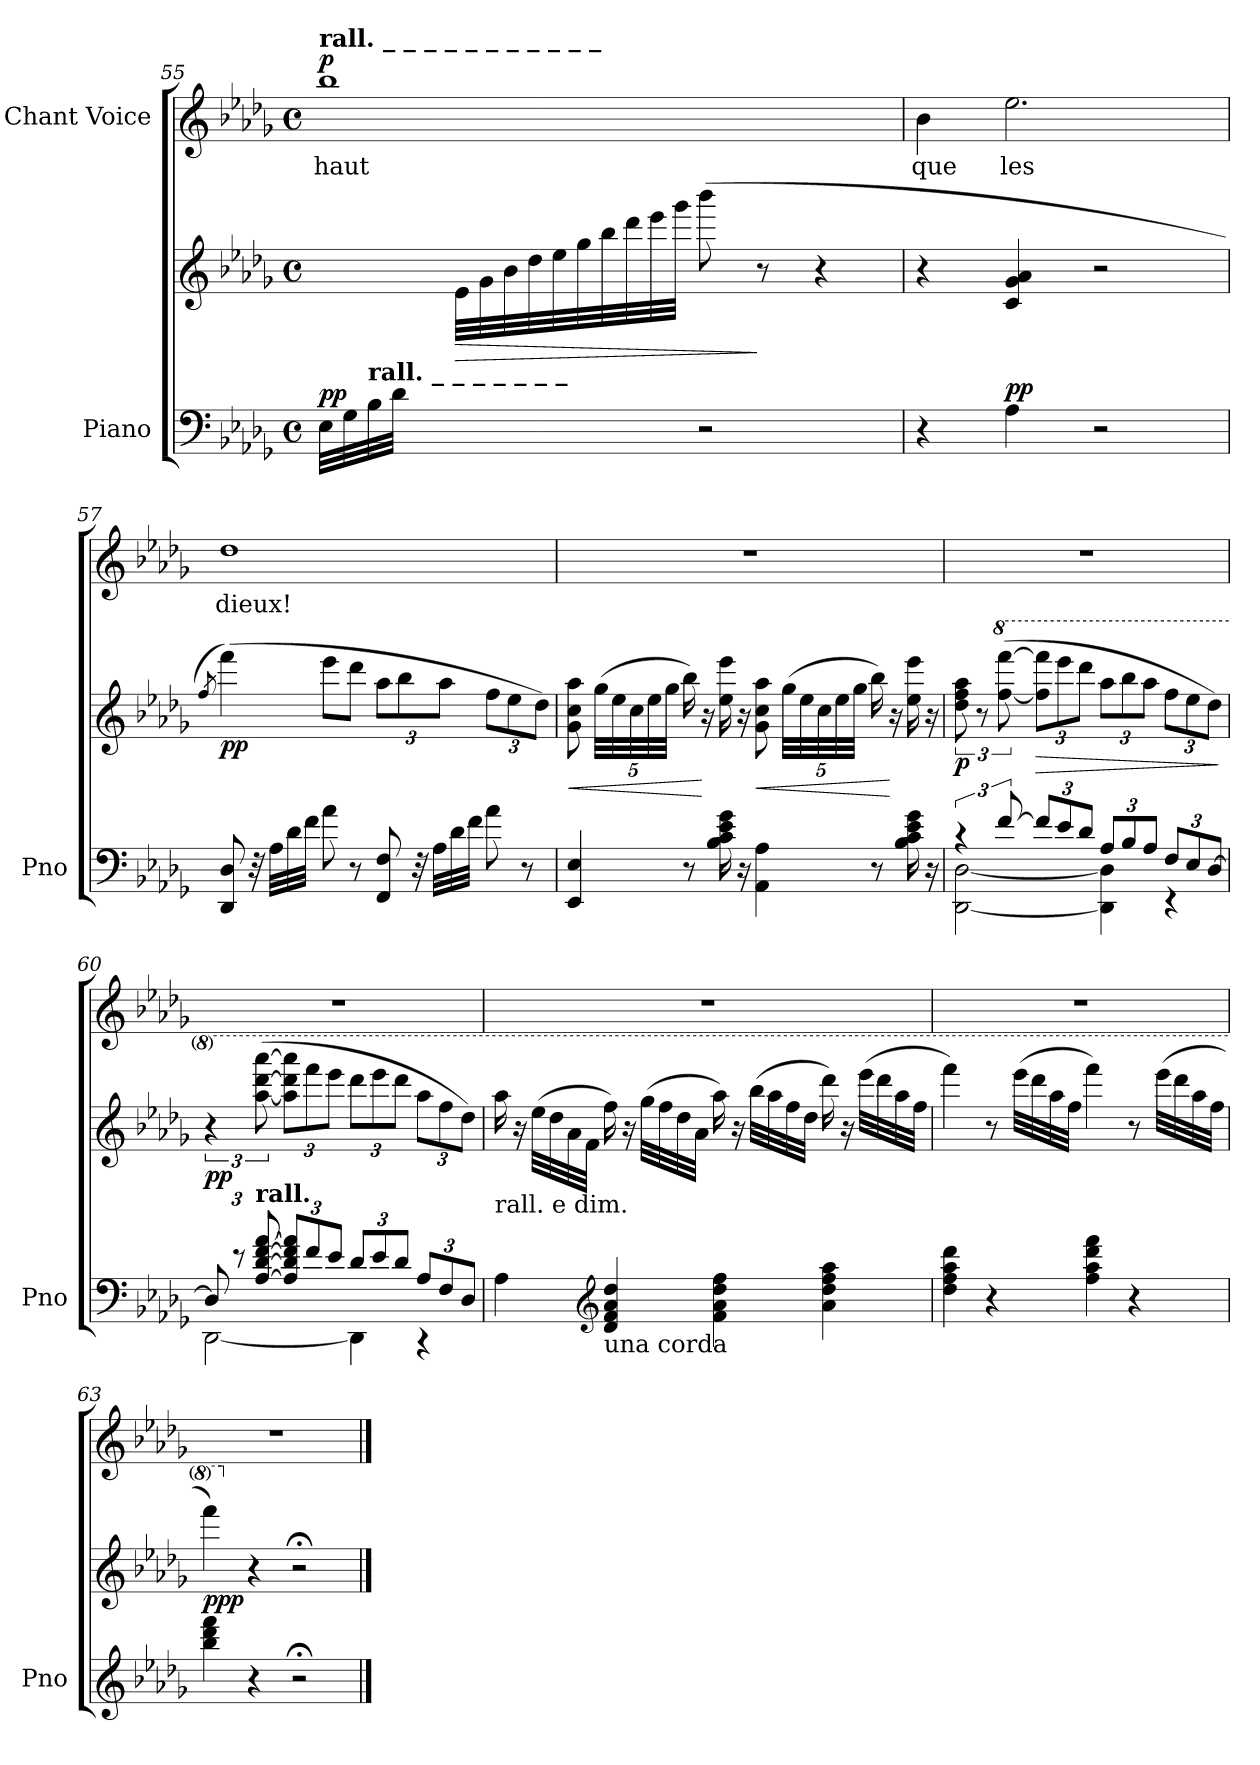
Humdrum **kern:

**kern	**kern	**dynam	**kern	**text	**dynam
*part2	*part2	*part2	*part1	*part1	*part1
*staff3	*staff2	*staff2/3	*staff1	*staff1	*staff1
*I"Piano	*	*	*I"Chant Voice	*	*
*I'Pno	*	*	*	*	*
*clefF4	*clefG2	*	*clefG2	*	*
*k[b-e-a-d-g-]	*k[b-e-a-d-g-]	*	*k[b-e-a-d-g-]	*	*
*M4/4	*M4/4	*	*M4/4	*	*
*met(c)	*met(c)	*	*met(c)	*	*
=55	=55	=55	=55	=55	=55
!	!	!	!LO:TX:a:B:t=rall.     _      _     _     _     _     _     _     _     _     _     _	!	!
!	!	!LO:DY:a=2	!	!	!LO:DY:a
(32E-\LLL	8ryy	pp	1bb-	haut	p
32G-\	.	.	.	.	.
!LO:TX:a:B:t=rall.   _          _          _          _          _          _          _	!	!	!	!	!
32B-\	.	.	.	.	.
32d-\JJJ	.	.	.	.	.
16ryy	16ryy	.	.	.	.
!	!	!LO:HP:b	!	!	!
16ryy	32e-\LLL	>	.	.	.
.	32g-\	.	.	.	.
4ryy	32b-\	.	.	.	.
.	32dd-\	.	.	.	.
.	32ee-\	.	.	.	.
.	32gg-\	.	.	.	.
.	32bb-\	.	.	.	.
.	32ddd-\	.	.	.	.
.	32eee-\	.	.	.	.
.	32ggg-\JJJ	.	.	.	.
2r	(8bbb-\	.	.	.	.
.	8r	]	.	.	.
.	4r	.	.	.	.
=56	=56	=56	=56	=56	=56
4r	4r	.	4b-\	que	.
!	!	!LO:DY:a=2	!	!	!
4A-\	4c/ 4g-/ 4a-/	pp	2.ee-\	les	.
2r	2r	.	.	.	.
=57	=57	=57	=57	=57	=57
.	8qff/	.	.	.	.
!	!	!LO:DY:b	!	!	!
8DD-/ 8D-/	(>4fff\)	pp	1dd-	dieux!	.
32r	.	.	.	.	.
32A-\LLL	.	.	.	.	.
32d-\	.	.	.	.	.
32f\JJJ	.	.	.	.	.
8a-\	8eee-\L	.	.	.	.
8r	8ddd-\J	.	.	.	.
8FF/ 8F/	12aa-\L	.	.	.	.
.	12bb-\	.	.	.	.
32r	.	.	.	.	.
32A-\LLL	.	.	.	.	.
.	12aa-\J	.	.	.	.
32d-\	.	.	.	.	.
32f\JJJ	.	.	.	.	.
8a-\	12ff\L	.	.	.	.
.	12ee-\	.	.	.	.
8r	.	.	.	.	.
.	12dd-\J)	.	.	.	.
=58	=58	=58	=58	=58	=58
!	!	!LO:HP:b	!	!	!
4EE-/ 4E-/	8g-\ 8cc\ 8aa-\	<	1r	.	.
.	(40gg-\LLL	.	.	.	.
.	40ee-\	.	.	.	.
.	40cc\	.	.	.	.
.	40ee-\	.	.	.	.
.	40gg-\JJJ	.	.	.	.
8r	16bb-\)	.	.	.	.
.	16r	[	.	.	.
16B-\ 16c\ 16e-\ 16g-\	16ee-\ 16eee-\	.	.	.	.
16r	16r	.	.	.	.
!	!	!LO:HP:b	!	!	!
4AA-\ 4A-\	8g-\ 8cc\ 8aa-\	<	.	.	.
.	(40gg-\LLL	.	.	.	.
.	40ee-\	.	.	.	.
.	40cc\	.	.	.	.
.	40ee-\	.	.	.	.
.	40gg-\JJJ	.	.	.	.
8r	16bb-\)	.	.	.	.
.	16r	[	.	.	.
16B-\ 16c\ 16e-\ 16g-\	16ee-\ 16eee-\	.	.	.	.
16r	16r	.	.	.	.
=59	=59	=59	=59	=59	=59
*^	*	*	*	*	*
!	!	!	!LO:DY:b	!	!	!
6r	[2DD-\ [2D-\	12dd-\ 12ff\ 12aa-\	p	1r	.	.
.	.	12r	.	.	.	.
*	*	*8va	*	*	*	*
[<12f/	.	([12fff\ [12ffff\	.	.	.	.
*	*	*Xbrackettup	*	*	*	*
!	!	!	!LO:HP:b	!	!	!
12f/L]	.	12fff\] 12ffff\]L	>	.	.	.
12e-/	.	12eeee-\	.	.	.	.
12d-/J	.	12dddd-\J	.	.	.	.
*Xbrackettup	*	*	*	*	*	*
12A-/L	4DD-\] 4D-\]	12aaa-\L	.	.	.	.
12B-/	.	12bbb-\	.	.	.	.
12A-/J	.	12aaa-\J	.	.	.	.
12F/L	4r	12fff\L	.	.	.	.
12E-/	.	12eee-\	.	.	.	.
[12D-/J	.	12ddd-\J)	.	.	.	.
*v	*v	*	*	*	*	*
.	.	]	.	.	.
=60	=60	=60	=60	=60	=60
*^	*	*	*	*	*
*	*	*brackettup	*	*	*	*
!	!	!	!LO:DY:a=2	!	!	!
12D-/]	[2DD-\	6r	pp	1r	.	.
12r	.	.	.	.	.	.
!LO:TX:a:B:t=rall.	!	!	!	!	!	!
[<12A-/ [<12d-/ [12f/ [12a-/	.	([12aaa-\ [<12dddd-\ [12aaaa-\	.	.	.	.
*	*	*Xbrackettup	*	*	*	*
12A-/] 12d-/] 12f/] 12a-/]L	.	12aaa-\] 12dddd-\] 12aaaa-\]L	.	.	.	.
12f/	.	12ffff\	.	.	.	.
12e-/J	.	12eeee-\J	.	.	.	.
12d-/L	4DD-\]	12dddd-\L	.	.	.	.
12e-/	.	12eeee-\	.	.	.	.
12d-/J	.	12dddd-\J	.	.	.	.
12A-/L	4r	12aaa-\L	.	.	.	.
12F/	.	12fff\	.	.	.	.
12D-/J	.	12ddd-\J)	.	.	.	.
*v	*v	*	*	*	*	*
=61	=61	=61	=61	=61	=61
!	!LO:TX:b:t=rall.  e  dim.	!	!	!	!
4A-\	16aaa-\	.	1r	.	.
.	16r	.	.	.	.
.	(32eee-\LLL	.	.	.	.
.	32ddd-\	.	.	.	.
.	32aa-\	.	.	.	.
.	32ff\JJJ	.	.	.	.
*clefG2	*	*	*	*	*
!LO:TX:b:t=una corda	!	!	!	!	!
4d-/ 4f/ 4a-/ 4dd-/	16fff\)	.	.	.	.
.	16r	.	.	.	.
.	(32ggg-\LLL	.	.	.	.
.	32fff\	.	.	.	.
.	32ddd-\	.	.	.	.
.	32aa-\JJJ	.	.	.	.
4f\ 4a-\ 4dd-\ 4ff\	16aaa-\)	.	.	.	.
.	16r	.	.	.	.
.	(32bbb-\LLL	.	.	.	.
.	32aaa-\	.	.	.	.
.	32fff\	.	.	.	.
.	32ddd-\JJJ	.	.	.	.
4a-\ 4dd-\ 4ff\ 4aa-\	16dddd-\)	.	.	.	.
.	16r	.	.	.	.
.	(32eeee-\LLL	.	.	.	.
.	32dddd-\	.	.	.	.
.	32aaa-\	.	.	.	.
.	32fff\JJJ	.	.	.	.
=62	=62	=62	=62	=62	=62
4dd-\ 4ff\ 4aa-\ 4ddd-\	4ffff\)	.	1r	.	.
4r	8r	.	.	.	.
.	(32eeee-\LLL	.	.	.	.
.	32dddd-\	.	.	.	.
.	32aaa-\	.	.	.	.
.	32fff\JJJ	.	.	.	.
4ff\ 4aa-\ 4ddd-\ 4fff\	4ffff\)	.	.	.	.
4r	8r	.	.	.	.
.	(32eeee-\LLL	.	.	.	.
.	32dddd-\	.	.	.	.
.	32aaa-\	.	.	.	.
.	32fff\JJJ	.	.	.	.
=63	=63	=63	=63	=63	=63
!	!	!LO:DY:b	!	!	!
4bb-\ 4ddd-\ 4fff\	4ffff\)	ppp	1r	.	.
*	*X8va	*	*	*	*
4r	4r	.	.	.	.
2r;<	2r;<	.	.	.	.
==	==	==	==	==	==
*-	*-	*-	*-	*-	*-
